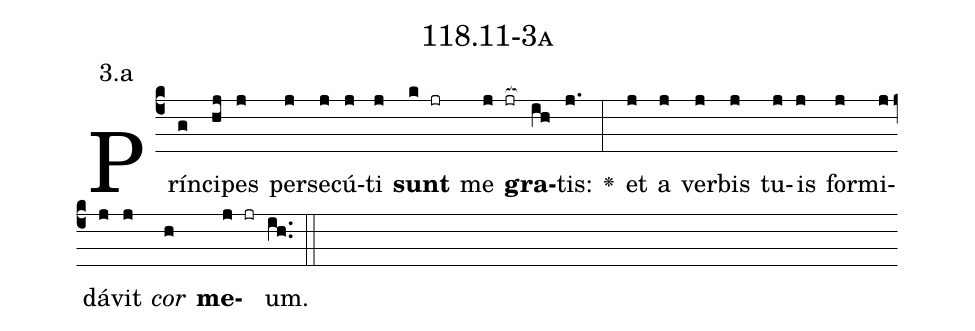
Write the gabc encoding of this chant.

name: 118.11-3a;
annotation: 3.a;
%%
(c4)Prín(g)ci(hj)pes(j) per(j)se(j)cú(j)ti(j) <b>sunt</b>(k jr) me(j jr[ocb:1{]) <b>gra</b>(ih[ocb:0}])tis:(j.) <v>\greheightstar</v>(:) et(j) a(j) ver(j)bis(j) tu(j)is(j) for(j)mi(j)dá(j)vit(j) <i>cor</i>(h) <b>me</b>(j jr)um.(ih..) (::)


%E(j) u(j) o(j) u(h) a(j) e.(ih..) (::)
